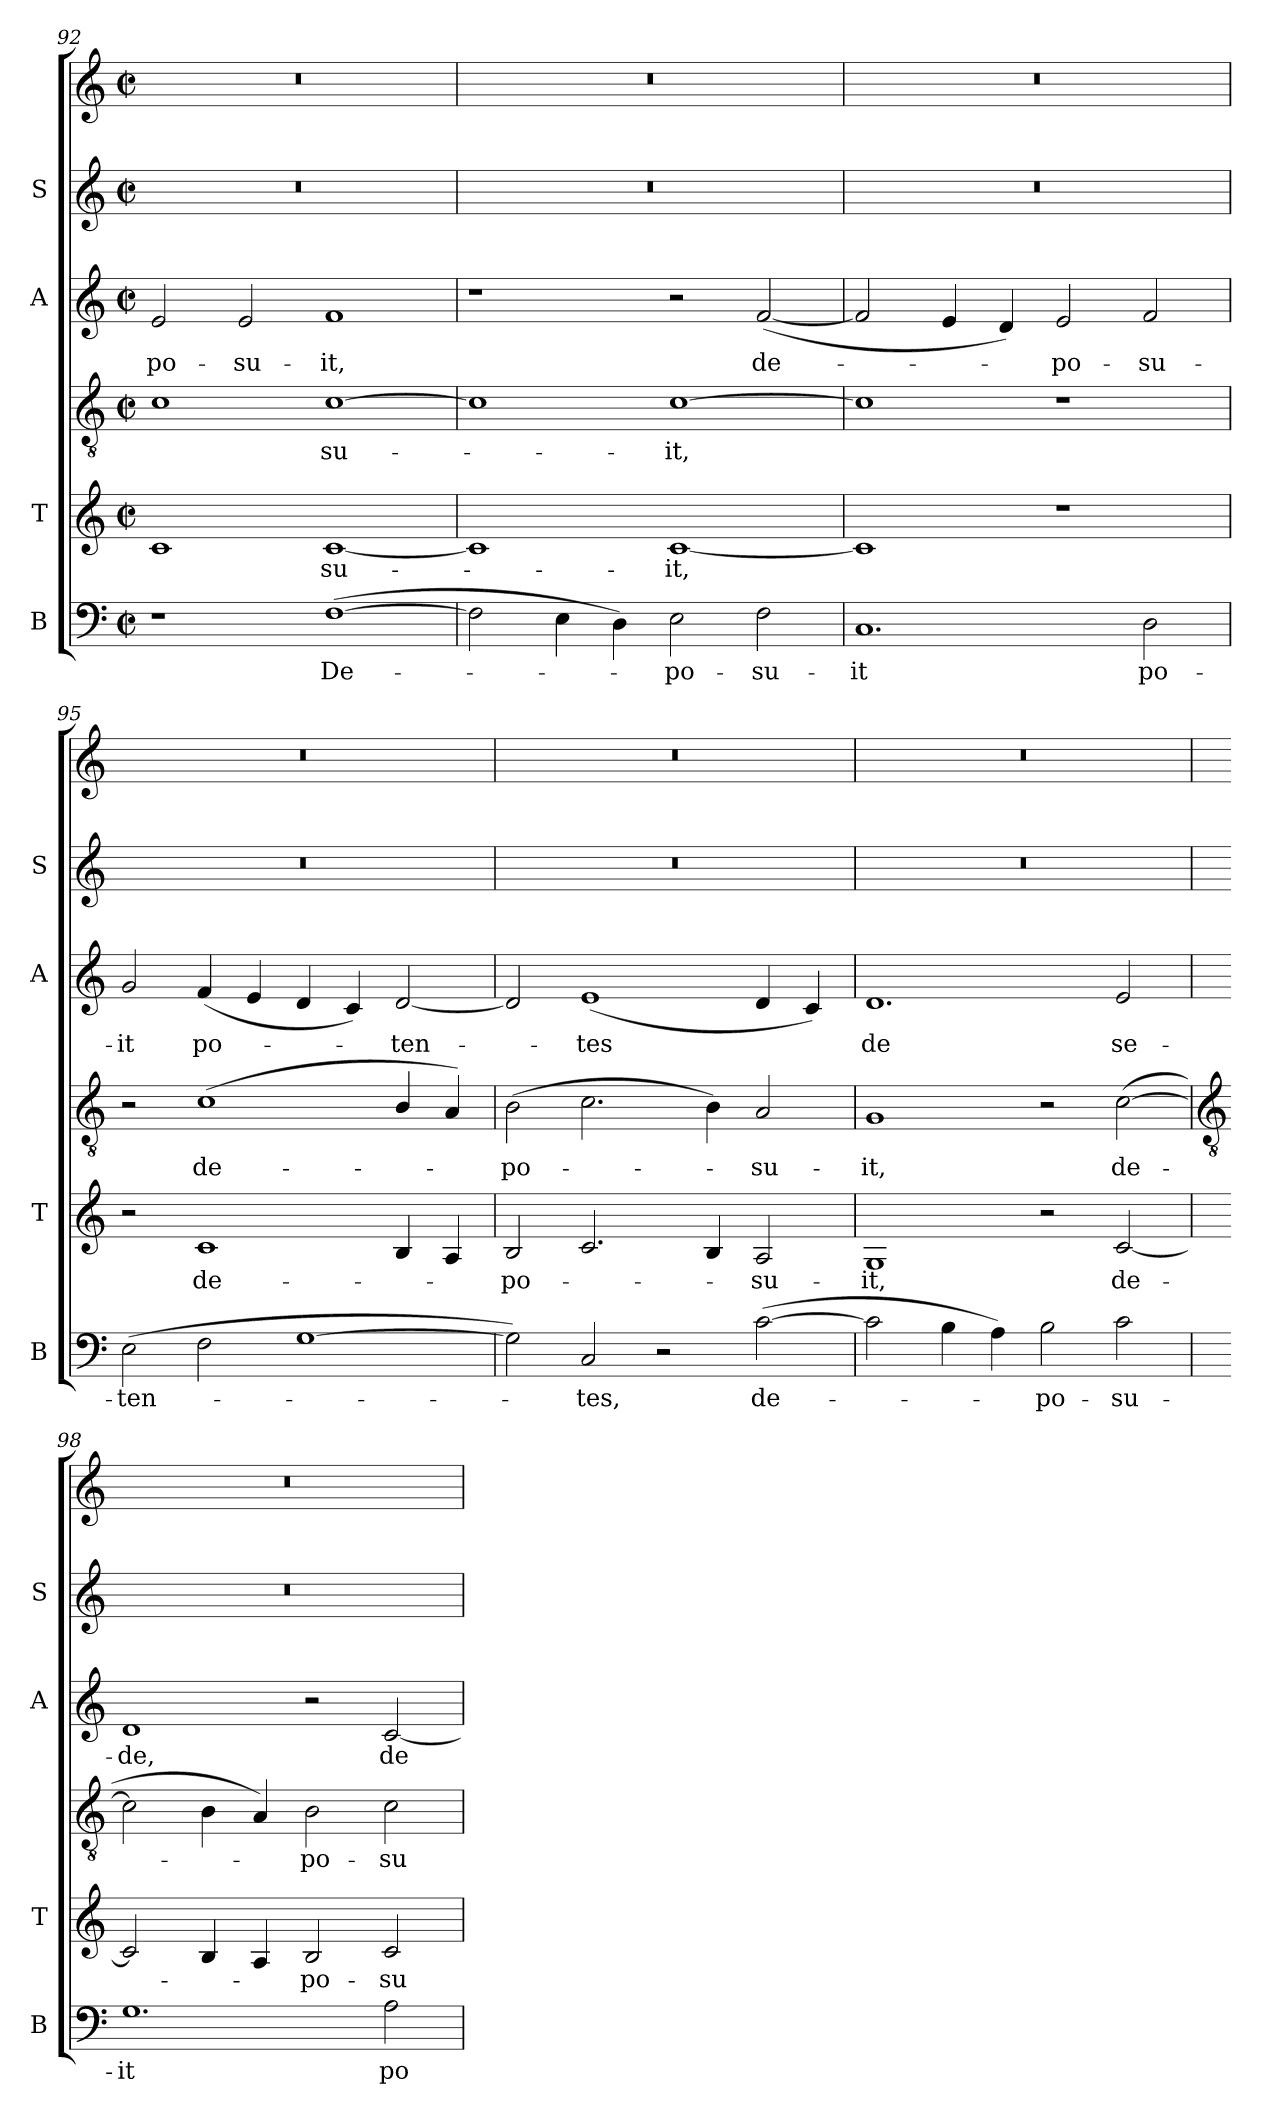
**kern	**text	**kern	**text	**kern	**text	**kern	**text	**kern	**kern
*part4	*part4	*part3	*part3	*part3	*part3	*part2	*part2	*part1	*part1
*staff6	*staff6	*staff5	*staff5	*staff4	*staff4	*staff3	*staff3	*staff2	*staff1
*I"B	*	*I"T	*	*	*	*I"A	*	*I"S	*
*I'B	*	*I'T	*	*	*	*I'A	*	*I'S	*
!!LO:LB:g=z
*clefF4	*	*	*	*clefGv2	*	*clefG2	*	*clefG2	*clefG2
*k[]	*	*k[]	*	*k[]	*	*k[]	*	*k[]	*k[]
*C:	*	*C:	*	*C:	*	*C:	*	*C:	*C:
*M4/2	*	*M4/2	*	*M4/2	*	*M4/2	*	*M4/2	*M4/2
*met(c|)	*	*met(c|)	*	*met(c|)	*	*met(c|)	*	*met(c|)	*met(c|)
=92	=92	=92	=92	=92	=92	=92	=92	=92	=92
!	!	!	!	!	!	!	!LO:LY:b	!	!
1r	.	1c	.	1c	.	2e	po-	0r	0r
!	!	!	!	!	!	!	!LO:LY:b	!	!
.	.	.	.	.	.	2e	-su-	.	.
!	!LO:LY:b	!	!LO:LY:b	!	!LO:LY:b	!	!LO:LY:b	!	!
(>[1F	De-	[1c	su-	[1c	su-	1f	-it,	.	.
=93	=93	=93	=93	=93	=93	=93	=93	=93	=93
2F]	.	1c]	.	1c]	.	1r	.	0r	0r
4E	.	.	.	.	.	.	.	.	.
4D)	.	.	.	.	.	.	.	.	.
!	!LO:LY:b	!	!LO:LY:b	!	!LO:LY:b	!	!	!	!
2E	po-	[1c	it,	[1c	it,	2r	.	.	.
!	!LO:LY:b	!	!	!	!	!	!LO:LY:b	!	!
2F	-su-	.	.	.	.	(<[2f	de-	.	.
=94	=94	=94	=94	=94	=94	=94	=94	=94	=94
!	!LO:LY:b	!	!	!	!	!	!	!	!
1.C	-it	1c]	.	1c]	.	2f]	.	0r	0r
.	.	.	.	.	.	4e	.	.	.
.	.	.	.	.	.	4d)	.	.	.
!	!	!	!	!	!	!	!LO:LY:b	!	!
.	.	1r	.	1r	.	2e	po-	.	.
!	!LO:LY:b	!	!	!	!	!	!LO:LY:b	!	!
2D	po-	.	.	.	.	2f	-su-	.	.
=95	=95	=95	=95	=95	=95	=95	=95	=95	=95
!	!LO:LY:b	!	!	!	!	!	!LO:LY:b	!	!
(>2E	-ten-	2r	.	2r	.	2g	-it	0r	0r
!	!	!	!LO:LY:b	!	!LO:LY:b	!	!LO:LY:b	!	!
2F	.	1c	de-	(<1c	de-	(<4f	po-	.	.
.	.	.	.	.	.	4e	.	.	.
[1G	.	.	.	.	.	4d	.	.	.
.	.	.	.	.	.	4c)	.	.	.
!	!	!	!	!	!	!	!LO:LY:b	!	!
.	.	4B/	.	4B/	.	[2d	ten-	.	.
.	.	4A	.	4A)	.	.	.	.	.
=96	=96	=96	=96	=96	=96	=96	=96	=96	=96
!	!	!	!LO:LY:b	!	!LO:LY:b	!	!	!	!
2G])	.	2B	po-	(>2B	po-	2d]	.	0r	0r
!	!LO:LY:b	!	!	!	!	!	!LO:LY:b	!	!
2C	tes,	2.c	.	2.c	.	(<1e	tes	.	.
2r	.	.	.	.	.	.	.	.	.
.	.	4B	.	4B)	.	.	.	.	.
!	!LO:LY:b	!	!LO:LY:b	!	!LO:LY:b	!	!	!	!
(>[2c	de-	2A	su-	2A	su-	4d	.	.	.
.	.	.	.	.	.	4c)	.	.	.
=97	=97	=97	=97	=97	=97	=97	=97	=97	=97
!	!	!	!LO:LY:b	!	!LO:LY:b	!	!LO:LY:b	!	!
2c]	.	1G	-it,	1G	-it,	1.d	de	0r	0r
4B	.	.	.	.	.	.	.	.	.
4A)	.	.	.	.	.	.	.	.	.
!	!LO:LY:b	!	!	!	!	!	!	!	!
2B	po-	2r	.	2r	.	.	.	.	.
!	!LO:LY:b	!	!LO:LY:b	!	!LO:LY:b	!	!LO:LY:b	!	!
2c	-su-	[2c	de-	(>[2c	de-	2e	se-	.	.
!!LO:LB:g=z
=98	=98	=98	=98	=98	=98	=98	=98	=98	=98
*	*	*	*	*clefGv2	*	*	*	*	*
!	!LO:LY:b	!	!	!	!	!	!LO:LY:b	!	!
1.G	-it	2c]	.	2c]	.	1d	-de,	0r	0r
.	.	4B	.	4B	.	.	.	.	.
.	.	4A	.	4A)	.	.	.	.	.
!	!	!	!LO:LY:b	!	!LO:LY:b	!	!	!	!
.	.	2B	po-	2B	po-	2r	.	.	.
!	!LO:LY:b	!	!LO:LY:b	!	!LO:LY:b	!	!LO:LY:b	!	!
2A	po-	2c	-su-	2c	-su-	[2c	de-	.	.
=	=	=	=	=	=	=	=	=	=
*-	*-	*-	*-	*-	*-	*-	*-	*-	*-
